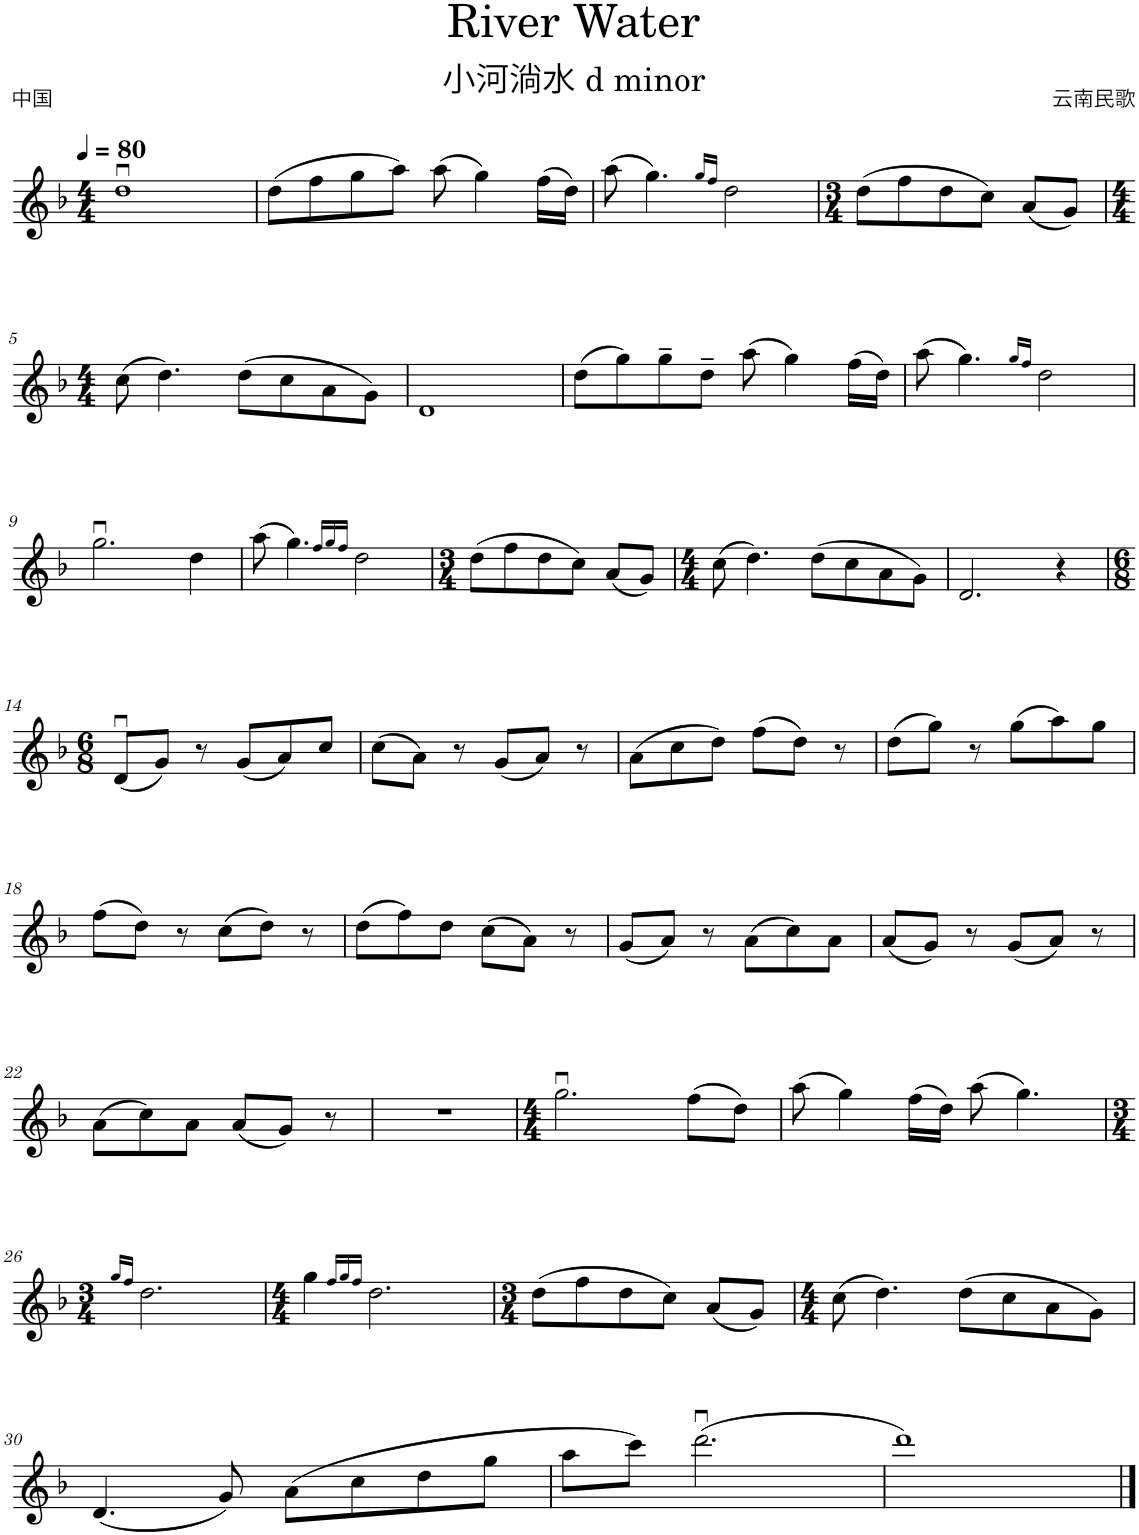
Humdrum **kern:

**kern
*part1
*staff1
*I"小提琴
*clefG2
*k[b-]
*M4/4
*MM80
=1
1ddu
=2
(8dd\L
8ff\
8gg\
8aa\J)
(8aa\
4gg\)
(16ff\LL
16dd\JJ)
=3
(8aa\
4.gg\)
16qgg/LL
16qff/JJ
2dd\
=4
*M3/4
(8dd\L
8ff\
8dd\
8cc\J)
(8a/L
8g/J)
!!LO:LB:g=z
=5
*M4/4
(8cc\
4.dd\)
(8dd\L
8cc\
8a\
8g\J)
=6
1d
=7
(8dd\L
8gg\)
8gg~\
8dd~\J
(8aa\
4gg\)
(16ff\LL
16dd\JJ)
=8
(8aa\
4.gg\)
16qgg/LL
16qff/JJ
2dd\
!!LO:LB:g=z
=9
2.ggu\
4dd\
=10
(8aa\
4.gg\)
16qff/LL
16qgg/
16qff/JJ
2dd\
=11
*M3/4
(8dd\L
8ff\
8dd\
8cc\J)
(8a/L
8g/J)
=12
*M4/4
(8cc\
4.dd\)
(8dd\L
8cc\
8a\
8g\J)
=13
2.d/
4r
!!LO:LB:g=z
=14
*M6/8
(8du/L
8g/J)
8r
(8g/L
8a/)
8cc/J
=15
(8cc\L
8a\J)
8r
(8g/L
8a/J)
8r
=16
(8a\L
8cc\
8dd\J)
(8ff\L
8dd\J)
8r
=17
(8dd\L
8gg\J)
8r
(8gg\L
8aa\)
8gg\J
!!LO:LB:g=z
=18
(8ff\L
8dd\J)
8r
(8cc\L
8dd\J)
8r
=19
(8dd\L
8ff\)
8dd\J
(8cc\L
8a\J)
8r
=20
(8g/L
8a/J)
8r
(8a\L
8cc\)
8a\J
=21
(8a/L
8g/J)
8r
(8g/L
8a/J)
8r
!!LO:LB:g=z
=22
(8a\L
8cc\)
8a\J
(8a/L
8g/J)
8r
=23
2.r
=24
*M4/4
2.ggu\
(8ff\L
8dd\J)
=25
(8aa\
4gg\)
(16ff\LL
16dd\JJ)
(8aa\
4.gg\)
!!LO:LB:g=z
=26
*M3/4
16qgg/LL
16qff/JJ
2.dd\
=27
*M4/4
4gg\
16qff/LL
16qgg/
16qff/JJ
2.dd\
=28
*M3/4
(8dd\L
8ff\
8dd\
8cc\J)
(8a/L
8g/J)
=29
*M4/4
(8cc\
4.dd\)
(8dd\L
8cc\
8a\
8g\J)
!!LO:LB:g=z
=30
(4.d/
8g/)
(8a\L
8cc\
8dd\
8gg\J
=31
8aa\L
8ccc\J)
(2.dddu\
=32
1ddd)
==
*-
